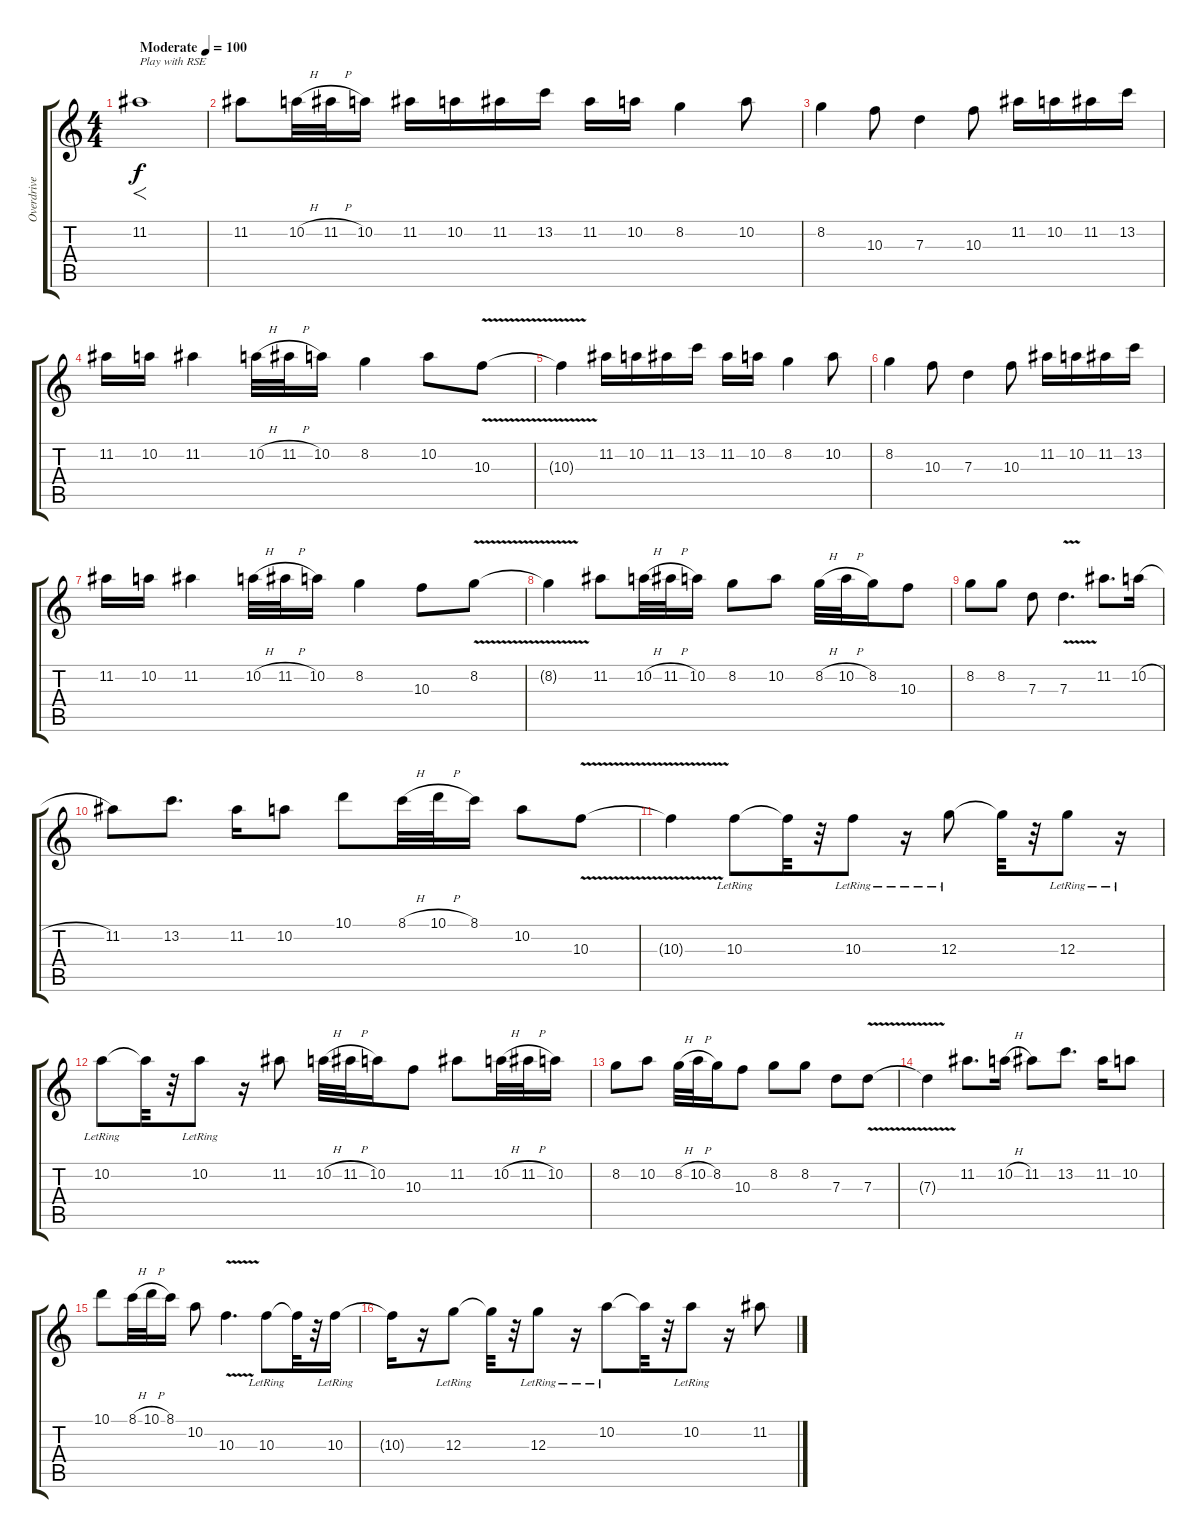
\track ("Overdrive" "Overdrive") {instrument overdrivenguitar}
\staff {score tabs}
\tuning (E4 B3 G3 D3 A2 E2) {hide}
\ts (4 4)
\tempo (100 "Moderate")
\clef g2
\ks c
11.2.1{f txt "Play with RSE" dy f instrument overdrivenguitar} |
11.2.8 10.2{h}.32 11.2{h}.32 10.2.16 11.2.16 10.2.16 11.2.16 13.2.16 11.2.16 10.2.16 8.2.4 10.2.8 |
8.2.4 10.3.8 7.3.4 10.3.8 11.2.16 10.2.16 11.2.16 13.2.16 |
11.2.16 10.2.16 11.2.4 10.2{h}.32 11.2{h}.32 10.2.16 8.2.4 10.2.8 10.3{v}.8 |
10.3{t}.4 11.2.16 10.2.16 11.2.16 13.2.16 11.2.16 10.2.16 8.2.4 10.2.8 |
8.2.4 10.3.8 7.3.4 10.3.8 11.2.16 10.2.16 11.2.16 13.2.16 |
11.2.16 10.2.16 11.2.4 10.2{h}.32 11.2{h}.32 10.2.16 8.2.4 10.3.8 8.2{v}.8 |
8.2{t}.4 11.2.8 10.2{h}.32 11.2{h}.32 10.2.16 8.2.8 10.2.8 8.2{h}.32 10.2{h}.32 8.2.16 10.3.8 |
8.2.8 8.2.8 7.3.8 7.3{v}.4{d} 11.2.8{d} 10.2{h}.16 |
11.2.8 13.2.8{d} 11.2.16 10.2.8 10.1.8 8.1{h}.32 10.1{h}.32 8.1.16 10.2.8 10.3{v}.8 |
10.3{t}.4 10.3{lr}.8 10.3{t}.32 r.32 10.3{lr}.8 r.16 12.3{lr}.8 12.3{t}.32 r.32 12.3{lr}.8 r.16 |
10.2{lr}.8 10.2{t}.32 r.32 10.2{lr}.8 r.16 11.2.8 10.2{h}.32 11.2{h}.32 10.2.16 10.3.8 11.2.8 10.2{h}.32 11.2{h}.32 10.2.16 |
8.2.8 10.2.8 8.2{h}.32 10.2{h}.32 8.2.16 10.3.8 8.2.8 8.2.8 7.3.8 7.3{v}.8 |
7.3{t}.4 11.2.8{d} 10.2{h}.16 11.2.8 13.2.8{d} 11.2.16 10.2.8 |
10.1.8 8.1{h}.32 10.1{h}.32 8.1.16 10.2.8 10.3{v}.4{d} 10.3{lr}.8 10.3{t}.32 r.32 10.3{lr}.16 |
10.3{t}.16 r.16 12.3{lr}.8 12.3{t}.32 r.32 12.3{lr}.8 r.16 10.2{lr}.8 10.2{t}.32 r.32 10.2{lr}.8 r.16 11.2.8
